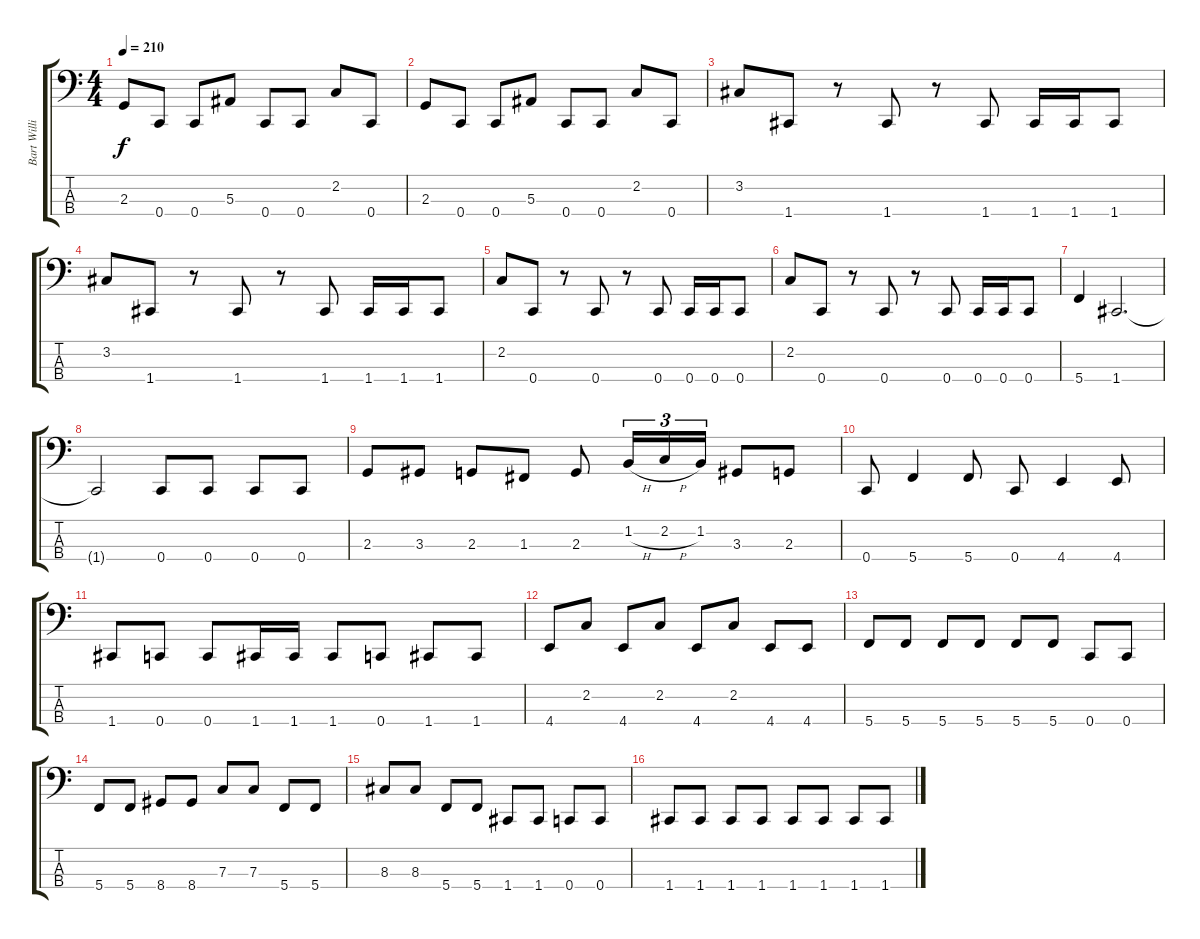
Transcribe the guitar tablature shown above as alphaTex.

\track ("Bart Williams Bass" "Bart Willi") {instrument electricbassfinger}
\staff {score tabs}
\tuning (Eb2 Bb1 F1 C1) {hide}
\ts (4 4)
\tempo 210
\clef f4
\ks c
2.3.8{dy f} 0.4.8 0.4.8 5.3.8 0.4.8 0.4.8 2.2.8 0.4.8 |
2.3.8 0.4.8 0.4.8 5.3.8 0.4.8 0.4.8 2.2.8 0.4.8 |
3.2.8 1.4.8 r.8 1.4.8 r.8 1.4.8 1.4.16 1.4.16 1.4.8 |
3.2.8 1.4.8 r.8 1.4.8 r.8 1.4.8 1.4.16 1.4.16 1.4.8 |
2.2.8 0.4.8 r.8 0.4.8 r.8 0.4.8 0.4.16 0.4.16 0.4.8 |
2.2.8 0.4.8 r.8 0.4.8 r.8 0.4.8 0.4.16 0.4.16 0.4.8 |
5.4.4 1.4.2{d} |
1.4{t}.2 0.4.8 0.4.8 0.4.8 0.4.8 |
2.3.8 3.3.8 2.3.8 1.3.8 2.3.8 1.2{h}.16{tu (3 2)} 2.2{h}.16{tu (3 2)} 1.2.16{tu (3 2)} 3.3.8 2.3.8 |
0.4.8 5.4.4 5.4.8 0.4.8 4.4.4 4.4.8 |
1.4.8 0.4.8 0.4.8 1.4.16 1.4.16 1.4.8 0.4.8 1.4.8 1.4.8 |
4.4.8 2.2.8 4.4.8 2.2.8 4.4.8 2.2.8 4.4.8 4.4.8 |
5.4.8 5.4.8 5.4.8 5.4.8 5.4.8 5.4.8 0.4.8 0.4.8 |
5.4.8 5.4.8 8.4.8 8.4.8 7.3.8 7.3.8 5.4.8 5.4.8 |
8.3.8 8.3.8 5.4.8 5.4.8 1.4.8 1.4.8 0.4.8 0.4.8 |
1.4.8 1.4.8 1.4.8 1.4.8 1.4.8 1.4.8 1.4.8 1.4.8
